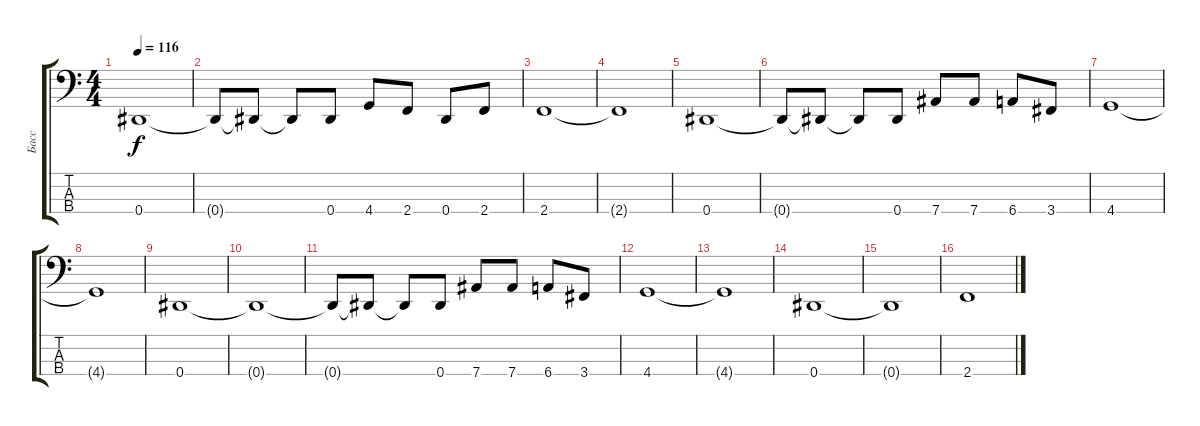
\track ("Басс" "Басс") {instrument electricbassfinger}
\staff {score tabs}
\tuning (Gb2 Db2 Ab1 Eb1) {hide}
\ts (4 4)
\tempo 116
\clef f4
\ks c
0.4{t}.1{dy f} |
0.4{t}.8 0.4{t}.8 0.4{t}.8 0.4.8 4.4.8 2.4.8 0.4.8 2.4.8 |
2.4.1 |
2.4{t}.1 |
0.4.1 |
0.4{t}.8 0.4{t}.8 0.4{t}.8 0.4.8 7.4.8 7.4.8 6.4.8 3.4.8 |
4.4.1 |
4.4{t}.1 |
0.4.1 |
0.4{t}.1 |
0.4{t}.8 0.4{t}.8 0.4{t}.8 0.4.8 7.4.8 7.4.8 6.4.8 3.4.8 |
4.4.1 |
4.4{t}.1 |
0.4.1 |
0.4{t}.1 |
2.4.1
